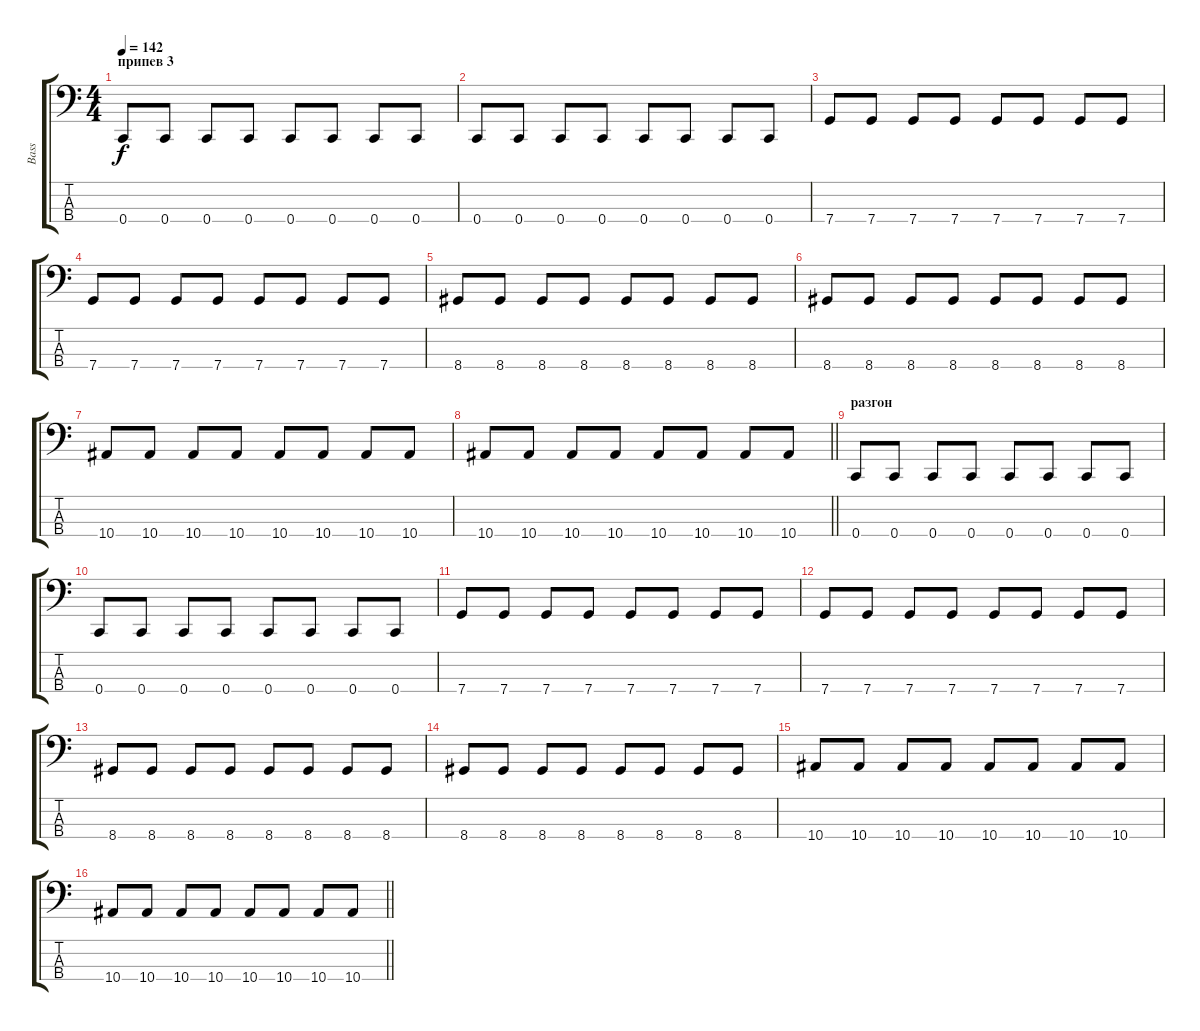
\track ("Bass" "Bass") {instrument electricbassfinger}
\staff {score tabs}
\tuning (F2 C2 G1 C1) {hide}
\ts (4 4)
\section ("" "припев 3")
\tempo 142
\clef f4
\ks c
0.4.8{dy f} 0.4.8 0.4.8 0.4.8 0.4.8 0.4.8 0.4.8 0.4.8 |
0.4.8 0.4.8 0.4.8 0.4.8 0.4.8 0.4.8 0.4.8 0.4.8 |
7.4.8 7.4.8 7.4.8 7.4.8 7.4.8 7.4.8 7.4.8 7.4.8 |
7.4.8 7.4.8 7.4.8 7.4.8 7.4.8 7.4.8 7.4.8 7.4.8 |
8.4.8 8.4.8 8.4.8 8.4.8 8.4.8 8.4.8 8.4.8 8.4.8 |
8.4.8 8.4.8 8.4.8 8.4.8 8.4.8 8.4.8 8.4.8 8.4.8 |
10.4.8 10.4.8 10.4.8 10.4.8 10.4.8 10.4.8 10.4.8 10.4.8 |
\barLineRight lightlight
10.4.8 10.4.8 10.4.8 10.4.8 10.4.8 10.4.8 10.4.8 10.4.8 |
\section ("" "разгон")
0.4.8 0.4.8 0.4.8 0.4.8 0.4.8 0.4.8 0.4.8 0.4.8 |
0.4.8 0.4.8 0.4.8 0.4.8 0.4.8 0.4.8 0.4.8 0.4.8 |
7.4.8 7.4.8 7.4.8 7.4.8 7.4.8 7.4.8 7.4.8 7.4.8 |
7.4.8 7.4.8 7.4.8 7.4.8 7.4.8 7.4.8 7.4.8 7.4.8 |
8.4.8 8.4.8 8.4.8 8.4.8 8.4.8 8.4.8 8.4.8 8.4.8 |
8.4.8 8.4.8 8.4.8 8.4.8 8.4.8 8.4.8 8.4.8 8.4.8 |
10.4.8 10.4.8 10.4.8 10.4.8 10.4.8 10.4.8 10.4.8 10.4.8 |
\barLineRight lightlight
10.4.8 10.4.8 10.4.8 10.4.8 10.4.8 10.4.8 10.4.8 10.4.8
